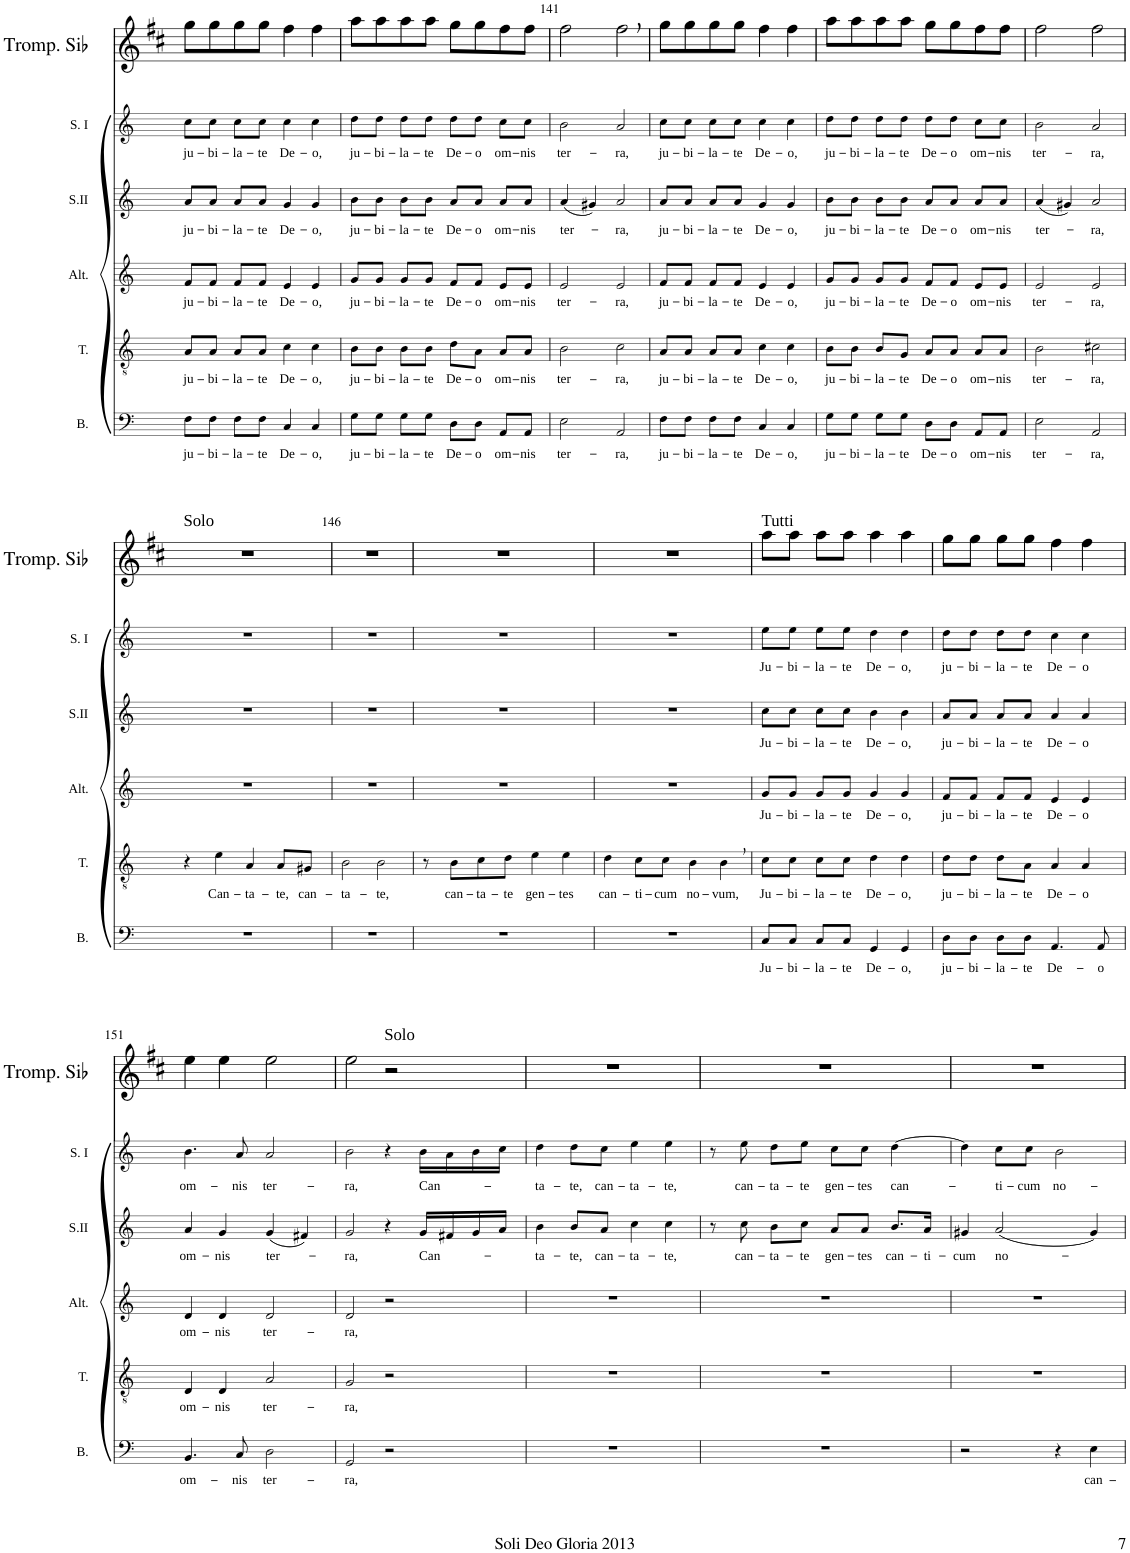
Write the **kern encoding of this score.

**kern	**text	**kern	**text	**kern	**text	**kern	**text	**kern	**text	**kern
*part6	*part6	*part5	*part5	*part4	*part4	*part3	*part3	*part2	*part2	*part1
*staff6	*staff6	*staff5	*staff5	*staff4	*staff4	*staff3	*staff3	*staff2	*staff2	*staff1
*I"Basse	*	*I"Ténor	*	*I"Alto	*	*I"Soprano II	*	*I"Soprane I	*	*I"Trompette en Sib
*I'B.	*	*I'T.	*	*I'Alt.	*	*I'S.II	*	*I'S. I	*	*I'Tromp. Sib
!!LO:PB:g=z
*clefF4	*	*clefGv2	*	*clefG2	*	*clefG2	*	*clefG2	*	*clefG2
*	*	*	*	*	*	*	*	*	*	*Trd1c2
*k[]	*	*k[]	*	*k[]	*	*k[]	*	*k[]	*	*k[f#c#]
*M4/4	*	*M4/4	*	*M4/4	*	*M4/4	*	*M4/4	*	*M4/4
*met(c)	*	*met(c)	*	*met(c)	*	*met(c)	*	*met(c)	*	*met(c)
=139	=139	=139	=139	=139	=139	=139	=139	=139	=139	=139
!	!LO:LY:b	!	!LO:LY:b	!	!LO:LY:b	!	!LO:LY:b	!	!LO:LY:b	!
8F\L	ju-	8A/L	ju-	8f/L	ju-	8a/L	ju-	8cc\L	ju-	8gg\L
!	!LO:LY:b	!	!LO:LY:b	!	!LO:LY:b	!	!LO:LY:b	!	!LO:LY:b	!
8F\J	-bi-	8A/J	-bi-	8f/J	-bi-	8a/J	-bi-	8cc\J	-bi-	8gg\
!	!LO:LY:b	!	!LO:LY:b	!	!LO:LY:b	!	!LO:LY:b	!	!LO:LY:b	!
8F\L	-la-	8A/L	-la-	8f/L	-la-	8a/L	-la-	8cc\L	-la-	8gg\
!	!LO:LY:b	!	!LO:LY:b	!	!LO:LY:b	!	!LO:LY:b	!	!LO:LY:b	!
8F\J	-te	8A/J	-te	8f/J	-te	8a/J	-te	8cc\J	-te	8gg\J
!	!LO:LY:b	!	!LO:LY:b	!	!LO:LY:b	!	!LO:LY:b	!	!LO:LY:b	!
4C/	De-	4c\	De-	4e/	De-	4g/	De-	4cc\	De-	4ff#\
!	!LO:LY:b	!	!LO:LY:b	!	!LO:LY:b	!	!LO:LY:b	!	!LO:LY:b	!
4C/	-o,	4c\	-o,	4e/	-o,	4g/	-o,	4cc\	-o,	4ff#\
=140	=140	=140	=140	=140	=140	=140	=140	=140	=140	=140
!	!LO:LY:b	!	!LO:LY:b	!	!LO:LY:b	!	!LO:LY:b	!	!LO:LY:b	!
8G\L	ju-	8B\L	ju-	8g/L	ju-	8b\L	ju-	8dd\L	ju-	8aa\L
!	!LO:LY:b	!	!LO:LY:b	!	!LO:LY:b	!	!LO:LY:b	!	!LO:LY:b	!
8G\J	-bi-	8B\J	-bi-	8g/J	-bi-	8b\J	-bi-	8dd\J	-bi-	8aa\
!	!LO:LY:b	!	!LO:LY:b	!	!LO:LY:b	!	!LO:LY:b	!	!LO:LY:b	!
8G\L	-la-	8B\L	-la-	8g/L	-la-	8b\L	-la-	8dd\L	-la-	8aa\
!	!LO:LY:b	!	!LO:LY:b	!	!LO:LY:b	!	!LO:LY:b	!	!LO:LY:b	!
8G\J	-te	8B\J	-te	8g/J	-te	8b\J	-te	8dd\J	-te	8aa\J
!	!LO:LY:b	!	!LO:LY:b	!	!LO:LY:b	!	!LO:LY:b	!	!LO:LY:b	!
8D\L	De-	8d\L	De-	8f/L	De-	8a/L	De-	8dd\L	De-	8gg\L
!	!LO:LY:b	!	!LO:LY:b	!	!LO:LY:b	!	!LO:LY:b	!	!LO:LY:b	!
8D\J	-o	8A\J	-o	8f/J	-o	8a/J	-o	8dd\J	-o	8gg\
!	!LO:LY:b	!	!LO:LY:b	!	!LO:LY:b	!	!LO:LY:b	!	!LO:LY:b	!
8AA/L	om-	8A/L	om-	8e/L	om-	8a/L	om-	8cc\L	om-	8ff#\
!	!LO:LY:b	!	!LO:LY:b	!	!LO:LY:b	!	!LO:LY:b	!	!LO:LY:b	!
8AA/J	-nis	8A/J	-nis	8e/J	-nis	8a/J	-nis	8cc\J	-nis	8ff#\J
=141	=141	=141	=141	=141	=141	=141	=141	=141	=141	=141
!	!LO:LY:b	!	!LO:LY:b	!	!LO:LY:b	!	!LO:LY:b	!	!LO:LY:b	!
2E\	ter-	2B\	ter-	2e/	ter-	(4a/	ter-	2b\	ter-	2ff#\
.	.	.	.	.	.	4g#X/)	.	.	.	.
!	!LO:LY:b	!	!LO:LY:b	!	!LO:LY:b	!	!LO:LY:b	!	!LO:LY:b	!
2AA/	-ra,	2c\	-ra,	2e/	-ra,	2a/	-ra,	2a/	-ra,	2ff#,\
=142	=142	=142	=142	=142	=142	=142	=142	=142	=142	=142
!	!LO:LY:b	!	!LO:LY:b	!	!LO:LY:b	!	!LO:LY:b	!	!LO:LY:b	!
8F\L	ju-	8A/L	ju-	8f/L	ju-	8a/L	ju-	8cc\L	ju-	8gg\L
!	!LO:LY:b	!	!LO:LY:b	!	!LO:LY:b	!	!LO:LY:b	!	!LO:LY:b	!
8F\J	-bi-	8A/J	-bi-	8f/J	-bi-	8a/J	-bi-	8cc\J	-bi-	8gg\
!	!LO:LY:b	!	!LO:LY:b	!	!LO:LY:b	!	!LO:LY:b	!	!LO:LY:b	!
8F\L	-la-	8A/L	-la-	8f/L	-la-	8a/L	-la-	8cc\L	-la-	8gg\
!	!LO:LY:b	!	!LO:LY:b	!	!LO:LY:b	!	!LO:LY:b	!	!LO:LY:b	!
8F\J	-te	8A/J	-te	8f/J	-te	8a/J	-te	8cc\J	-te	8gg\J
!	!LO:LY:b	!	!LO:LY:b	!	!LO:LY:b	!	!LO:LY:b	!	!LO:LY:b	!
4C/	De-	4c\	De-	4e/	De-	4g/	De-	4cc\	De-	4ff#\
!	!LO:LY:b	!	!LO:LY:b	!	!LO:LY:b	!	!LO:LY:b	!	!LO:LY:b	!
4C/	-o,	4c\	-o,	4e/	-o,	4g/	-o,	4cc\	-o,	4ff#\
=143	=143	=143	=143	=143	=143	=143	=143	=143	=143	=143
!	!LO:LY:b	!	!LO:LY:b	!	!LO:LY:b	!	!LO:LY:b	!	!LO:LY:b	!
8G\L	ju-	8B\L	ju-	8g/L	ju-	8b\L	ju-	8dd\L	ju-	8aa\L
!	!LO:LY:b	!	!LO:LY:b	!	!LO:LY:b	!	!LO:LY:b	!	!LO:LY:b	!
8G\J	-bi-	8B\J	-bi-	8g/J	-bi-	8b\J	-bi-	8dd\J	-bi-	8aa\
!	!LO:LY:b	!	!LO:LY:b	!	!LO:LY:b	!	!LO:LY:b	!	!LO:LY:b	!
8G\L	-la-	8B/L	-la-	8g/L	-la-	8b\L	-la-	8dd\L	-la-	8aa\
!	!LO:LY:b	!	!LO:LY:b	!	!LO:LY:b	!	!LO:LY:b	!	!LO:LY:b	!
8G\J	-te	8G/J	-te	8g/J	-te	8b\J	-te	8dd\J	-te	8aa\J
!	!LO:LY:b	!	!LO:LY:b	!	!LO:LY:b	!	!LO:LY:b	!	!LO:LY:b	!
8D\L	De-	8A/L	De-	8f/L	De-	8a/L	De-	8dd\L	De-	8gg\L
!	!LO:LY:b	!	!LO:LY:b	!	!LO:LY:b	!	!LO:LY:b	!	!LO:LY:b	!
8D\J	-o	8A/J	-o	8f/J	-o	8a/J	-o	8dd\J	-o	8gg\
!	!LO:LY:b	!	!LO:LY:b	!	!LO:LY:b	!	!LO:LY:b	!	!LO:LY:b	!
8AA/L	om-	8A/L	om-	8e/L	om-	8a/L	om-	8cc\L	om-	8ff#\
!	!LO:LY:b	!	!LO:LY:b	!	!LO:LY:b	!	!LO:LY:b	!	!LO:LY:b	!
8AA/J	-nis	8A/J	-nis	8e/J	-nis	8a/J	-nis	8cc\J	-nis	8ff#\J
=144	=144	=144	=144	=144	=144	=144	=144	=144	=144	=144
!	!LO:LY:b	!	!LO:LY:b	!	!LO:LY:b	!	!LO:LY:b	!	!LO:LY:b	!
2E\	ter-	2B\	ter-	2e/	ter-	(4a/	ter-	2b\	ter-	2ff#\
.	.	.	.	.	.	4g#X/)	.	.	.	.
!	!LO:LY:b	!	!LO:LY:b	!	!LO:LY:b	!	!LO:LY:b	!	!LO:LY:b	!
2AA/	-ra,	2c#X\	-ra,	2e/	-ra,	2a/	-ra,	2a/	-ra,	2ff#\
!!LO:LB:g=z
=145	=145	=145	=145	=145	=145	=145	=145	=145	=145	=145
!	!	!	!	!	!	!	!	!	!	!LO:TX:a:t=Solo
1r	.	4r	.	1r	.	1r	.	1r	.	1r
!	!	!	!LO:LY:b	!	!	!	!	!	!	!
.	.	4e\	Can-	.	.	.	.	.	.	.
!	!	!	!LO:LY:b	!	!	!	!	!	!	!
.	.	4A/	-ta-	.	.	.	.	.	.	.
!	!	!	!LO:LY:b	!	!	!	!	!	!	!
.	.	8A/L	-te,	.	.	.	.	.	.	.
!	!	!	!LO:LY:b	!	!	!	!	!	!	!
.	.	8G#X/J	can-	.	.	.	.	.	.	.
=146	=146	=146	=146	=146	=146	=146	=146	=146	=146	=146
!	!	!	!LO:LY:b	!	!	!	!	!	!	!
1r	.	2B\	-ta-	1r	.	1r	.	1r	.	1r
!	!	!	!LO:LY:b	!	!	!	!	!	!	!
.	.	2B\	-te,	.	.	.	.	.	.	.
=147	=147	=147	=147	=147	=147	=147	=147	=147	=147	=147
1r	.	8r	.	1r	.	1r	.	1r	.	1r
!	!	!	!LO:LY:b	!	!	!	!	!	!	!
.	.	8B\L	can-	.	.	.	.	.	.	.
!	!	!	!LO:LY:b	!	!	!	!	!	!	!
.	.	8c\	-ta-	.	.	.	.	.	.	.
!	!	!	!LO:LY:b	!	!	!	!	!	!	!
.	.	8d\J	-te	.	.	.	.	.	.	.
!	!	!	!LO:LY:b	!	!	!	!	!	!	!
.	.	4e\	gen-	.	.	.	.	.	.	.
!	!	!	!LO:LY:b	!	!	!	!	!	!	!
.	.	4e\	-tes	.	.	.	.	.	.	.
=148	=148	=148	=148	=148	=148	=148	=148	=148	=148	=148
!	!	!	!LO:LY:b	!	!	!	!	!	!	!
1r	.	4d\	can-	1r	.	1r	.	1r	.	1r
!	!	!	!LO:LY:b	!	!	!	!	!	!	!
.	.	8c\L	-ti-	.	.	.	.	.	.	.
!	!	!	!LO:LY:b	!	!	!	!	!	!	!
.	.	8c\J	-cum	.	.	.	.	.	.	.
!	!	!	!LO:LY:b	!	!	!	!	!	!	!
.	.	4B\	no-	.	.	.	.	.	.	.
!	!	!	!LO:LY:b	!	!	!	!	!	!	!
.	.	4B,\	-vum,	.	.	.	.	.	.	.
=149	=149	=149	=149	=149	=149	=149	=149	=149	=149	=149
!	!	!	!	!	!	!	!	!	!	!LO:TX:a:t=Tutti
!	!LO:LY:b	!	!LO:LY:b	!	!LO:LY:b	!	!LO:LY:b	!	!LO:LY:b	!
8C/L	Ju-	8c\L	Ju-	8g/L	Ju-	8cc\L	Ju-	8ee\L	Ju-	8aa\L
!	!LO:LY:b	!	!LO:LY:b	!	!LO:LY:b	!	!LO:LY:b	!	!LO:LY:b	!
8C/J	-bi-	8c\J	-bi-	8g/J	-bi-	8cc\J	-bi-	8ee\J	-bi-	8aa\J
!	!LO:LY:b	!	!LO:LY:b	!	!LO:LY:b	!	!LO:LY:b	!	!LO:LY:b	!
8C/L	-la-	8c\L	-la-	8g/L	-la-	8cc\L	-la-	8ee\L	-la-	8aa\L
!	!LO:LY:b	!	!LO:LY:b	!	!LO:LY:b	!	!LO:LY:b	!	!LO:LY:b	!
8C/J	-te	8c\J	-te	8g/J	-te	8cc\J	-te	8ee\J	-te	8aa\J
!	!LO:LY:b	!	!LO:LY:b	!	!LO:LY:b	!	!LO:LY:b	!	!LO:LY:b	!
4GG/	De-	4d\	De-	4g/	De-	4b\	De-	4dd\	De-	4aa\
!	!LO:LY:b	!	!LO:LY:b	!	!LO:LY:b	!	!LO:LY:b	!	!LO:LY:b	!
4GG/	-o,	4d\	-o,	4g/	-o,	4b\	-o,	4dd\	-o,	4aa\
=150	=150	=150	=150	=150	=150	=150	=150	=150	=150	=150
!	!LO:LY:b	!	!LO:LY:b	!	!LO:LY:b	!	!LO:LY:b	!	!LO:LY:b	!
8D\L	ju-	8d\L	ju-	8f/L	ju-	8a/L	ju-	8dd\L	ju-	8gg\L
!	!LO:LY:b	!	!LO:LY:b	!	!LO:LY:b	!	!LO:LY:b	!	!LO:LY:b	!
8D\J	-bi-	8d\J	-bi-	8f/J	-bi-	8a/J	-bi-	8dd\J	-bi-	8gg\J
!	!LO:LY:b	!	!LO:LY:b	!	!LO:LY:b	!	!LO:LY:b	!	!LO:LY:b	!
8D\L	-la-	8d\L	-la-	8f/L	-la-	8a/L	-la-	8dd\L	-la-	8gg\L
!	!LO:LY:b	!	!LO:LY:b	!	!LO:LY:b	!	!LO:LY:b	!	!LO:LY:b	!
8D\J	-te	8A\J	-te	8f/J	-te	8a/J	-te	8dd\J	-te	8gg\J
!	!LO:LY:b	!	!LO:LY:b	!	!LO:LY:b	!	!LO:LY:b	!	!LO:LY:b	!
4.AA/	De-	4A/	De-	4e/	De-	4a/	De-	4cc\	De-	4ff#\
!	!	!	!LO:LY:b	!	!LO:LY:b	!	!LO:LY:b	!	!LO:LY:b	!
.	.	4A/	-o	4e/	-o	4a/	-o	4cc\	-o	4ff#\
!	!LO:LY:b	!	!	!	!	!	!	!	!	!
8AA/	-o	.	.	.	.	.	.	.	.	.
!!LO:LB:g=z
=151	=151	=151	=151	=151	=151	=151	=151	=151	=151	=151
!	!LO:LY:b	!	!LO:LY:b	!	!LO:LY:b	!	!LO:LY:b	!	!LO:LY:b	!
4.BB/	om-	4D/	om-	4d/	om-	4a/	om-	4.b\	om-	4ee\
!	!	!	!LO:LY:b	!	!LO:LY:b	!	!LO:LY:b	!	!	!
.	.	4D/	-nis	4d/	-nis	4g/	-nis	.	.	4ee\
!	!LO:LY:b	!	!	!	!	!	!	!	!LO:LY:b	!
8C/	-nis	.	.	.	.	.	.	8a/	-nis	.
!	!LO:LY:b	!	!LO:LY:b	!	!LO:LY:b	!	!LO:LY:b	!	!LO:LY:b	!
2D\	ter-	2A/	ter-	2d/	ter-	(4g/	ter-	2a/	ter-	2ee\
.	.	.	.	.	.	4f#X/)	.	.	.	.
=152	=152	=152	=152	=152	=152	=152	=152	=152	=152	=152
!	!LO:LY:b	!	!LO:LY:b	!	!LO:LY:b	!	!LO:LY:b	!	!LO:LY:b	!
2GG/	-ra,	2G/	-ra,	2d/	-ra,	2g/	-ra,	2b\	-ra,	2ee\
!	!	!	!	!	!	!	!	!	!	!LO:TX:a:t=Solo
2r	.	2r	.	2r	.	4r	.	4r	.	2r
!	!	!	!	!	!	!	!LO:LY:b	!	!LO:LY:b	!
.	.	.	.	.	.	16g/LL	Can-	16b\LL	Can-	.
.	.	.	.	.	.	16f#X/	.	16a\	.	.
.	.	.	.	.	.	16g/	.	16b\	.	.
.	.	.	.	.	.	16a/JJ	.	16cc\JJ	.	.
=153	=153	=153	=153	=153	=153	=153	=153	=153	=153	=153
!	!	!	!	!	!	!	!LO:LY:b	!	!LO:LY:b	!
1r	.	1r	.	1r	.	4b\	-ta-	4dd\	-ta-	1r
!	!	!	!	!	!	!	!LO:LY:b	!	!LO:LY:b	!
.	.	.	.	.	.	8b/L	-te,	8dd\L	-te,	.
!	!	!	!	!	!	!	!LO:LY:b	!	!LO:LY:b	!
.	.	.	.	.	.	8a/J	can-	8cc\J	can-	.
!	!	!	!	!	!	!	!LO:LY:b	!	!LO:LY:b	!
.	.	.	.	.	.	4cc\	-ta-	4ee\	-ta-	.
!	!	!	!	!	!	!	!LO:LY:b	!	!LO:LY:b	!
.	.	.	.	.	.	4cc\	-te,	4ee\	-te,	.
=154	=154	=154	=154	=154	=154	=154	=154	=154	=154	=154
1r	.	1r	.	1r	.	8r	.	8r	.	1r
!	!	!	!	!	!	!	!LO:LY:b	!	!LO:LY:b	!
.	.	.	.	.	.	8cc\	can-	8ee\	can-	.
!	!	!	!	!	!	!	!LO:LY:b	!	!LO:LY:b	!
.	.	.	.	.	.	8b\L	-ta-	8dd\L	-ta-	.
!	!	!	!	!	!	!	!LO:LY:b	!	!LO:LY:b	!
.	.	.	.	.	.	8cc\J	-te	8ee\J	-te	.
!	!	!	!	!	!	!	!LO:LY:b	!	!LO:LY:b	!
.	.	.	.	.	.	8a/L	gen-	8cc\L	gen-	.
!	!	!	!	!	!	!	!LO:LY:b	!	!LO:LY:b	!
.	.	.	.	.	.	8a/J	-tes	8cc\J	-tes	.
!	!	!	!	!	!	!	!LO:LY:b	!	!LO:LY:b	!
.	.	.	.	.	.	8.b/L	can-	[4dd\	can-	.
!	!	!	!	!	!	!	!LO:LY:b	!	!	!
.	.	.	.	.	.	16a/Jk	-ti-	.	.	.
=155	=155	=155	=155	=155	=155	=155	=155	=155	=155	=155
!	!	!	!	!	!	!	!LO:LY:b	!	!	!
2r	.	1r	.	1r	.	4g#X/	-cum	4dd\]	.	1r
!	!	!	!	!	!	!	!LO:LY:b	!	!LO:LY:b	!
.	.	.	.	.	.	(2a/	no-	8cc\L	-ti-	.
!	!	!	!	!	!	!	!	!	!LO:LY:b	!
.	.	.	.	.	.	.	.	8cc\J	-cum	.
!	!	!	!	!	!	!	!	!	!LO:LY:b	!
4r	.	.	.	.	.	.	.	2b\	no-	.
!	!LO:LY:b	!	!	!	!	!	!	!	!	!
4E\	can-	.	.	.	.	4g#/)	.	.	.	.
=	=	=	=	=	=	=	=	=	=	=
*-	*-	*-	*-	*-	*-	*-	*-	*-	*-	*-
